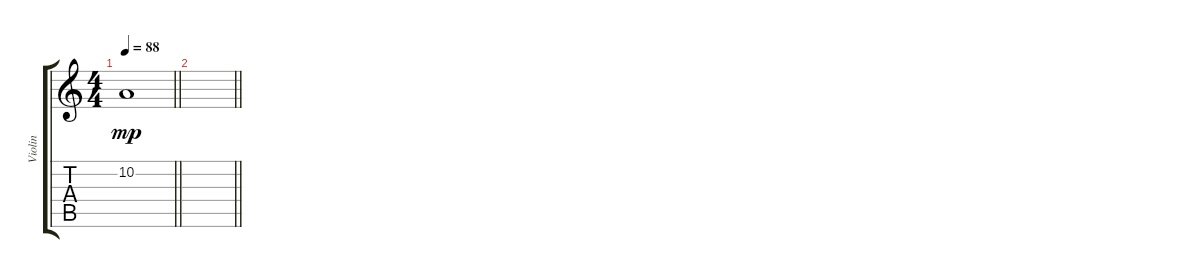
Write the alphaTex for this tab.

\track ("Violin" "Violin") {instrument violin}
\staff {score tabs}
\tuning (E4 B3 G3 D3 A2 E2) {hide}
\ts (4 4)
\tempo 88
\clef g2
\barLineRight lightlight
\ks c
10.2.1{dy mp} |
\barLineRight lightlight
